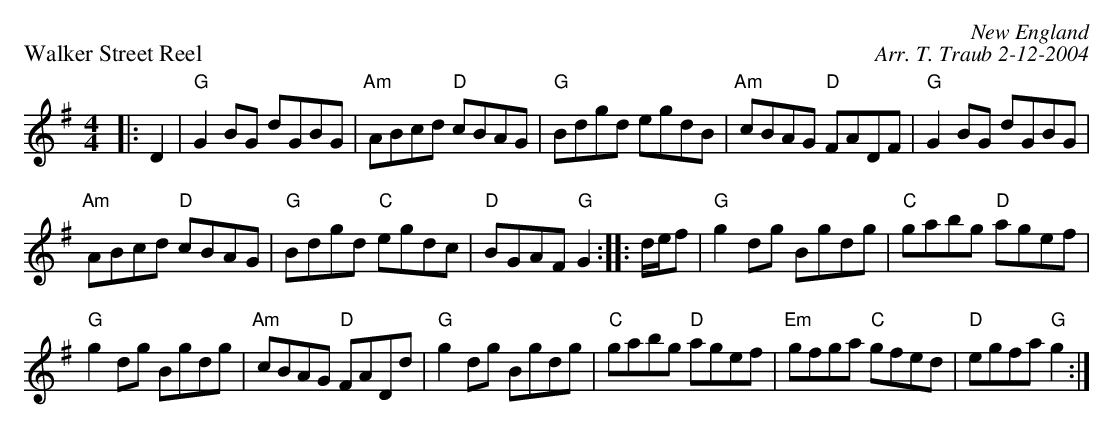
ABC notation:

X:1
P: Walker Street Reel
C: New England
C: Arr. T. Traub 2-12-2004
M: 4/4
L: 1/8
K: G
|: D2 |"G"G2 BG dGBG|"Am"ABcd "D"cBAG|"G"Bdgd egdB|"Am"cBAG "D"FADF|"G"G2 BG dGBG|
"Am"ABcd "D"cBAG|"G"Bdgd "C"egdc|"D"BGAF "G"G2 :||: d/e/f|"G"g2 dg Bgdg|"C"gabg "D"agef|
"G"g2 dg Bgdg|"Am"cBAG "D"FADd|"G"g2 dg Bgdg|"C"gabg "D"agef|"Em"gfga "C"gfed|"D"egfa "G"g2 :|
